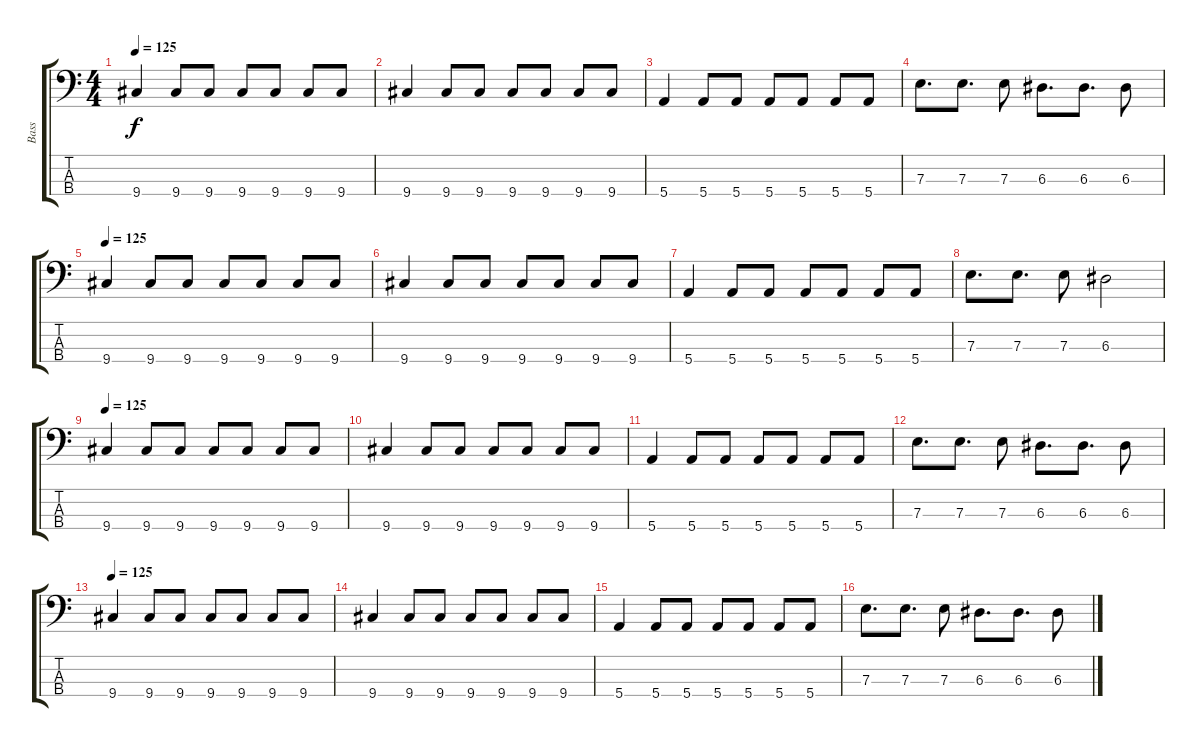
\track ("Bass" "Bass") {instrument electricbasspick}
\staff {score tabs}
\tuning (G2 D2 A1 E1) {hide}
\ts (4 4)
\tempo 125
\clef f4
\ks c
9.4.4{dy f} 9.4.8 9.4.8 9.4.8 9.4.8 9.4.8 9.4.8 |
9.4.4 9.4.8 9.4.8 9.4.8 9.4.8 9.4.8 9.4.8 |
5.4.4 5.4.8 5.4.8 5.4.8 5.4.8 5.4.8 5.4.8 |
7.3.8{d} 7.3.8{d} 7.3.8 6.3.8{d} 6.3.8{d} 6.3.8 |
\tempo 125
9.4.4 9.4.8 9.4.8 9.4.8 9.4.8 9.4.8 9.4.8 |
9.4.4 9.4.8 9.4.8 9.4.8 9.4.8 9.4.8 9.4.8 |
5.4.4 5.4.8 5.4.8 5.4.8 5.4.8 5.4.8 5.4.8 |
7.3.8{d} 7.3.8{d} 7.3.8 6.3.2 |
\tempo 125
9.4.4 9.4.8 9.4.8 9.4.8 9.4.8 9.4.8 9.4.8 |
9.4.4 9.4.8 9.4.8 9.4.8 9.4.8 9.4.8 9.4.8 |
5.4.4 5.4.8 5.4.8 5.4.8 5.4.8 5.4.8 5.4.8 |
7.3.8{d} 7.3.8{d} 7.3.8 6.3.8{d} 6.3.8{d} 6.3.8 |
\tempo 125
9.4.4 9.4.8 9.4.8 9.4.8 9.4.8 9.4.8 9.4.8 |
9.4.4 9.4.8 9.4.8 9.4.8 9.4.8 9.4.8 9.4.8 |
5.4.4 5.4.8 5.4.8 5.4.8 5.4.8 5.4.8 5.4.8 |
7.3.8{d} 7.3.8{d} 7.3.8 6.3.8{d} 6.3.8{d} 6.3.8
